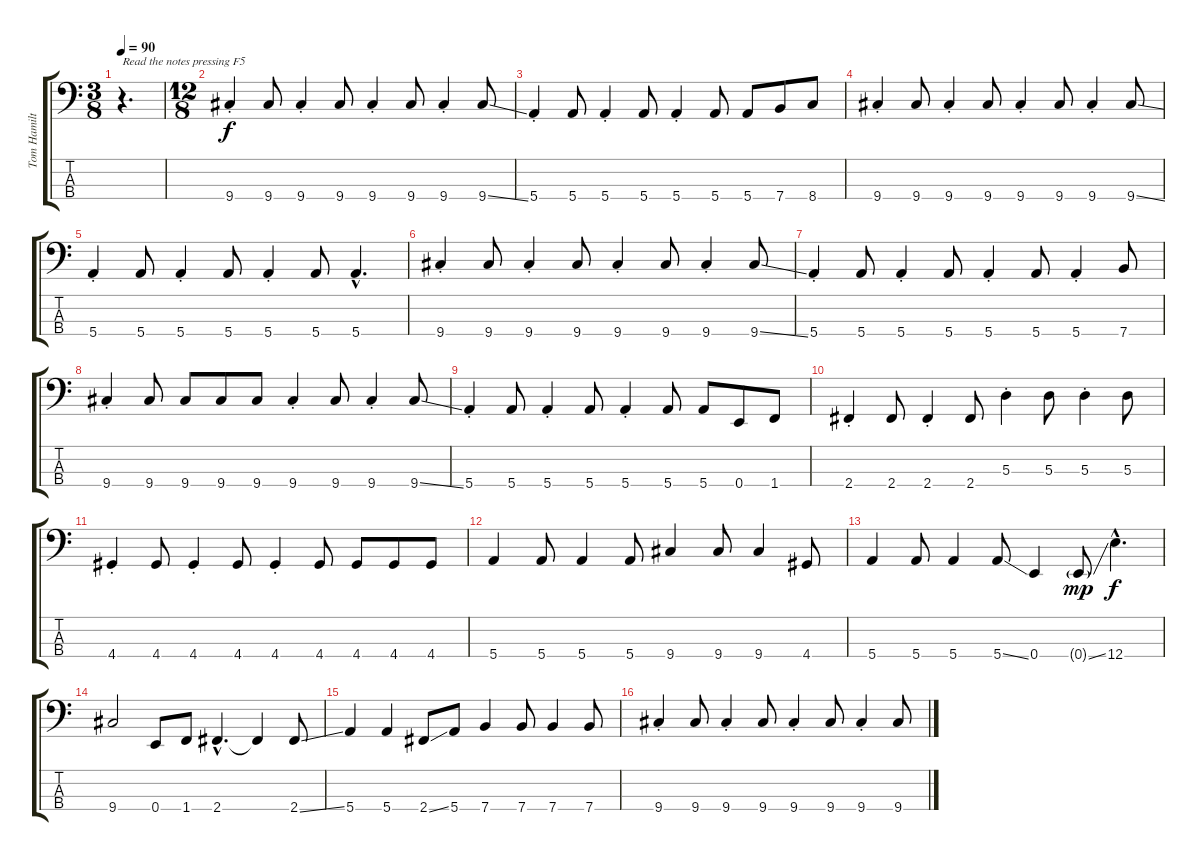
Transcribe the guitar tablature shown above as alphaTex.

\track ("Tom Hamilton" "Tom Hamilt") {instrument electricbassfinger}
\staff {score tabs}
\tuning (G2 D2 A1 E1) {hide}
\ts (3 8)
\tempo 90
\clef f4
\ks c
r.4{d txt "Read the notes pressing F5" dy f instrument electricbassfinger} |
\ts (12 8)
9.4{st}.4 9.4.8 9.4{st}.4 9.4.8 9.4{st}.4 9.4.8 9.4{st}.4 9.4{ss}.8 |
5.4{st}.4 5.4.8 5.4{st}.4 5.4.8 5.4{st}.4 5.4.8 5.4.8 7.4.8 8.4.8 |
9.4{st}.4 9.4.8 9.4{st}.4 9.4.8 9.4{st}.4 9.4.8 9.4{st}.4 9.4{ss}.8 |
5.4{st}.4 5.4.8 5.4{st}.4 5.4.8 5.4{st}.4 5.4.8 5.4{hac}.4{d} |
9.4{st}.4 9.4.8 9.4{st}.4 9.4.8 9.4{st}.4 9.4.8 9.4{st}.4 9.4{ss}.8 |
5.4{st}.4 5.4.8 5.4{st}.4 5.4.8 5.4{st}.4 5.4.8 5.4{st}.4 7.4.8 |
9.4{st}.4 9.4.8 9.4.8 9.4.8 9.4.8 9.4{st}.4 9.4.8 9.4{st}.4 9.4{ss}.8 |
5.4{st}.4 5.4.8 5.4{st}.4 5.4.8 5.4{st}.4 5.4.8 5.4.8 0.4.8 1.4.8 |
2.4{st}.4 2.4.8 2.4{st}.4 2.4.8 5.3{st}.4 5.3.8 5.3{st}.4 5.3.8 |
4.4{st}.4 4.4.8 4.4{st}.4 4.4.8 4.4{st}.4 4.4.8 4.4.8 4.4.8 4.4.8 |
5.4.4 5.4.8 5.4.4 5.4.8 9.4.4 9.4.8 9.4.4 4.4.8 |
5.4.4 5.4.8 5.4.4 5.4{ss}.8 0.4.4 0.4{ss g}.8{dy mp} 12.4{hac}.4{d dy f} |
9.4.2 0.4.8 1.4.8 2.4{hac}.4{d} 2.4{t}.4 2.4{ss}.8 |
5.4.4 5.4.4 2.4{ss}.8 5.4.8 7.4.4 7.4.8 7.4.4 7.4.8 |
9.4{st}.4 9.4.8 9.4{st}.4 9.4.8 9.4{st}.4 9.4.8 9.4{st}.4 9.4.8
